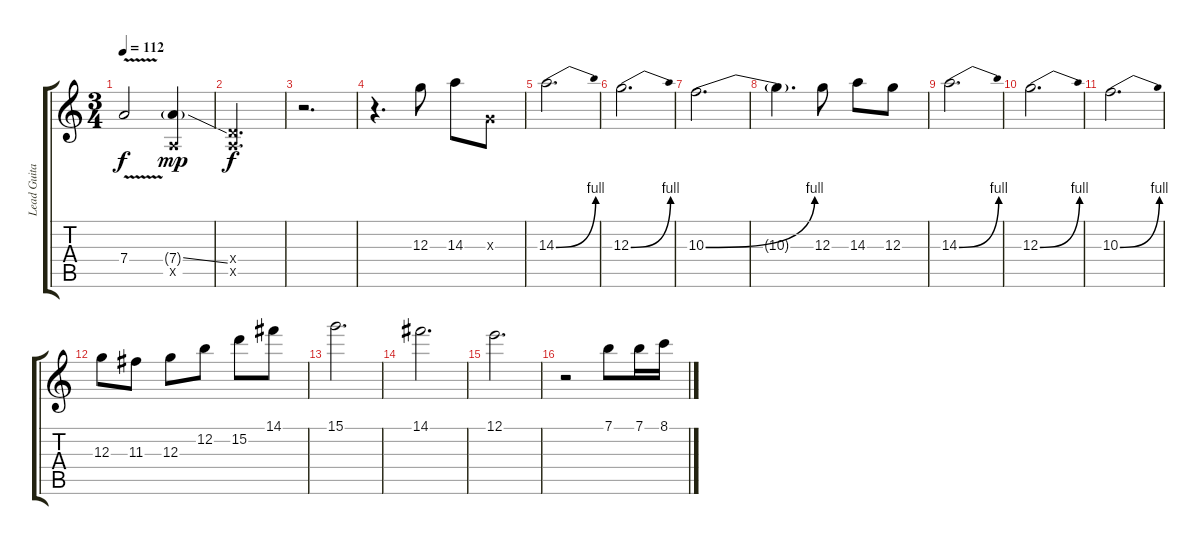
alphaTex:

\track ("Lead Guitar (David Gilmour)" "Lead Guita") {instrument distortionguitar}
\staff {score tabs}
\tuning (E4 B3 G3 D3 A2 E2) {hide}
\ts (3 4)
\tempo 112
\clef g2
\ks c
7.4{v}.2{dy f} (7.4{ss g} 0.5{x}).4{dy mp} |
(0.4{x} 0.5{x}).2{d dy f} |
r.2{d} |
r.4{d} 12.3.8 14.3.8 0.3{x}.8 |
14.3{be (bend 0 0 60 4)}.2{d} |
12.3{be (bend 0 0 60 4)}.2{d} |
10.3{be (bend 0 0 60 4)}.2{d} |
10.3{t}.4{d} 12.3.8 14.3.8 12.3.8 |
14.3{be (bend 0 0 60 4)}.2{d} |
12.3{be (bend 0 0 60 4)}.2{d} |
10.3{be (bend 0 0 60 4)}.2{d} |
12.3.8 11.3.8 12.3.8 12.2.8 15.2.8 14.1.8 |
15.1.2{d} |
14.1.2{d} |
12.1.2{d} |
r.2 7.1.8 7.1.16 8.1.16
